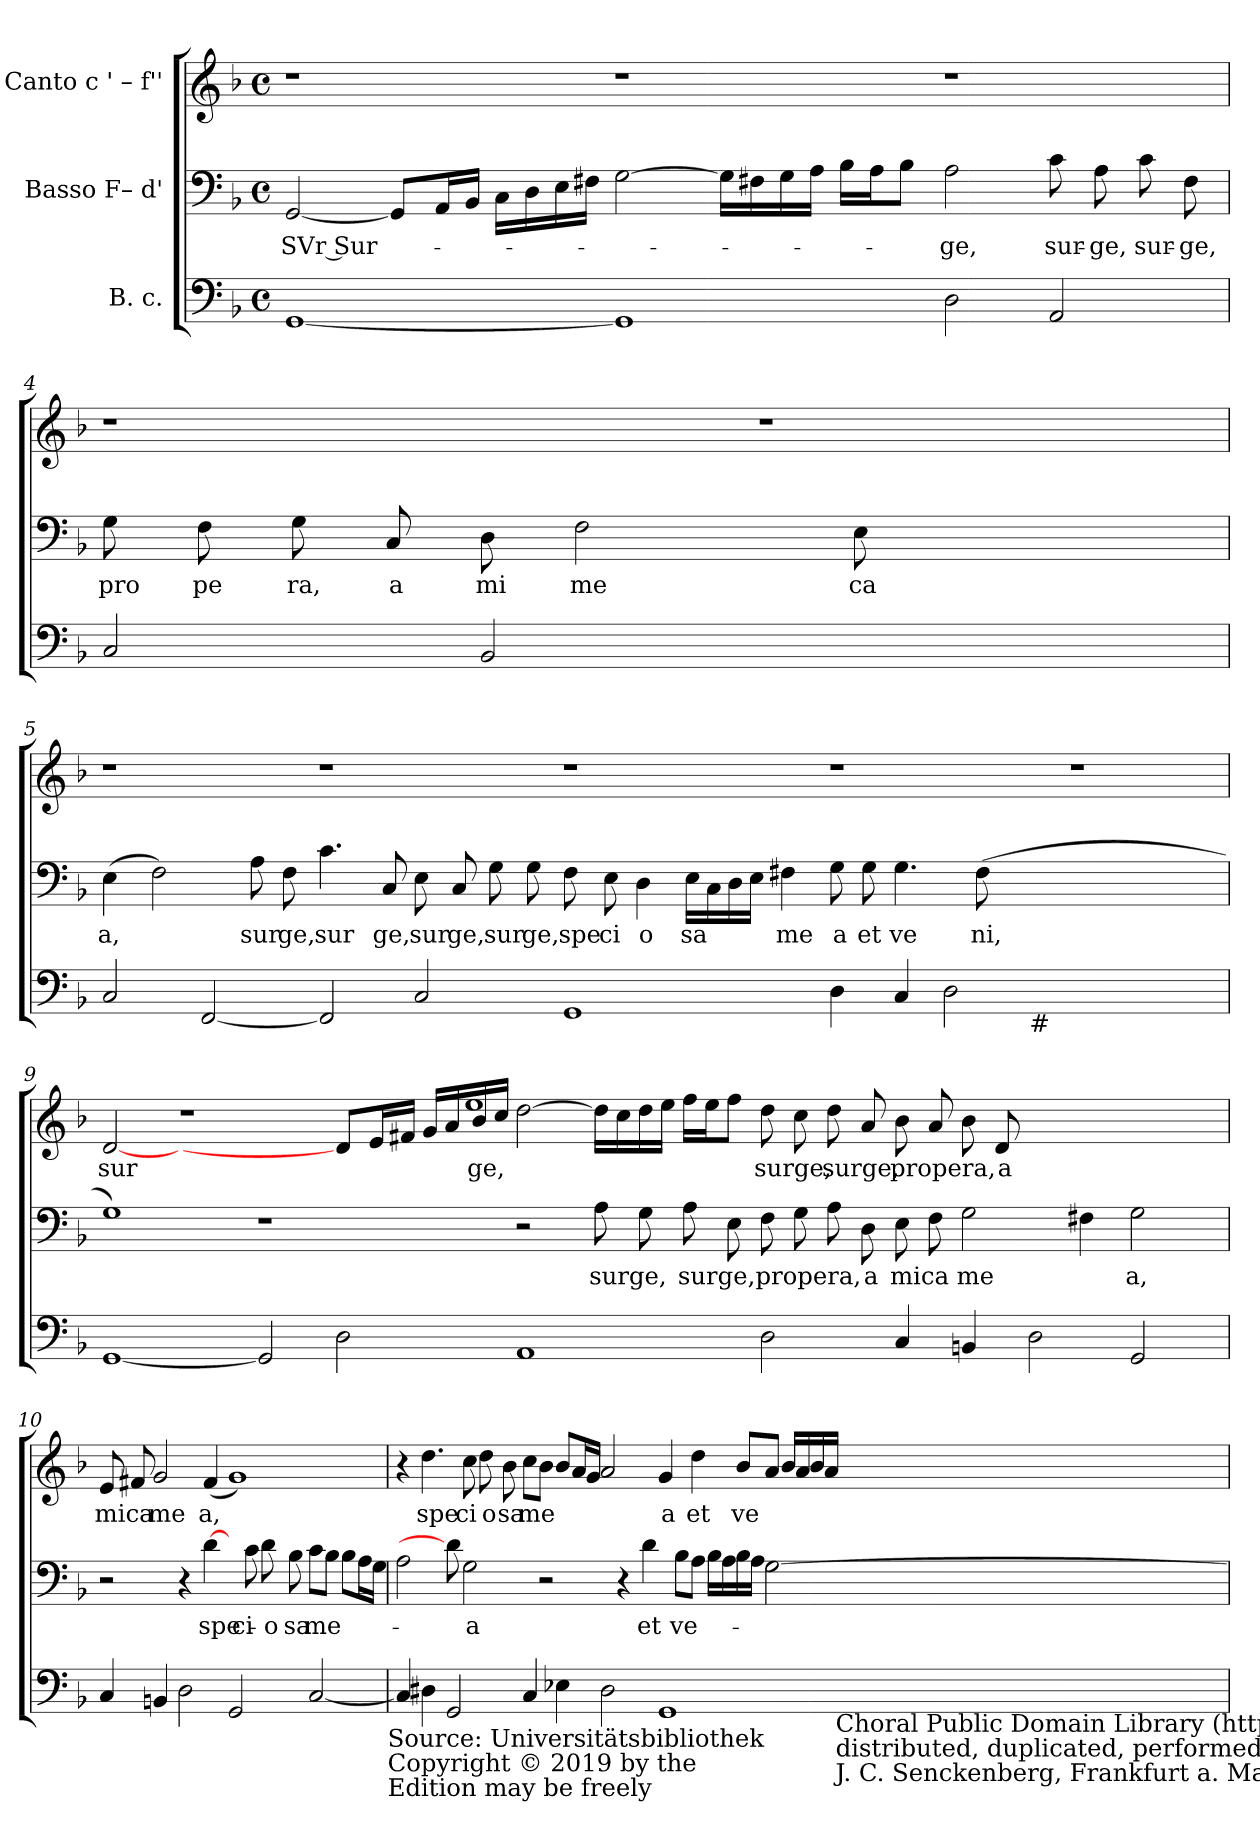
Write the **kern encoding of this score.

**kern	**kern	**text	**kern	**text
*part3	*part2	*part2	*part1	*part1
*staff3	*staff2	*staff2	*staff1	*staff1
*I"B. c.	*I"Basso  F– d'	*	*I"Canto  c ' – f''	*
!!LO:PB:g=z
*stria5	*stria5	*	*stria5	*
*clefF4	*clefF4	*	*clefG2	*
*k[b-]	*k[b-]	*	*k[b-]	*
*F:	*F:	*	*F:	*
*M4/4	*M4/4	*	*M4/4	*
*met(c)	*met(c)	*	*met(c)	*
=1	=1	=1	=1	=1
!	!	!LO:LY:b:rj	!	!
[<1GG	[<2GG/	-SVr Sur-	1r	.
.	8GG/L]	.	.	.
.	16AA/	.	.	.
.	16BB-/J	.	.	.
.	16C\L	.	.	.
.	16D\	.	.	.
.	16E\	.	.	.
.	16F#X\J	.	.	.
1GG]	[>2G\	.	1r	.
.	16G\L]	.	.	.
.	16F#X\	.	.	.
.	16G\	.	.	.
.	16A\J	.	.	.
.	16B-\L	.	.	.
.	16A\	.	.	.
.	8B-\J	.	.	.
!	!	!LO:LY:b:cj	!	!
2D\	2A\	-ge,	1r	.
!	!	!LO:LY:b:cj	!	!
2AA/	8c\	sur-	.	.
!	!	!LO:LY:b:cj	!	!
.	8A\	-ge,	.	.
!	!	!LO:LY:b:cj	!	!
.	8c\	sur-	.	.
!	!	!LO:LY:b:cj	!	!
.	8F#\	-ge,	.	.
!!LO:LB:g=z
=4	=4	=4	=4	=4
!	!	!LO:LY:b:cj	!	!
2C/	8G\	pro	1r	.
!	!	!LO:LY:b:cj	!	!
.	8F\	pe	.	.
!	!	!LO:LY:b:cj	!	!
.	8G\	ra,	.	.
!	!	!LO:LY:b:cj	!	!
.	8C/	a	.	.
!	!	!LO:LY:b:cj	!	!
2BB-/	8D\	mi	.	.
!	!	!LO:LY:b:cj	!	!
.	2F\	me	.	.
1ryy	.	.	1r	.
!	!	!LO:LY:b:cj	!	!
.	8E\	ca	.	.
.	2.ryy	.	.	.
=5	=5	=5	=5	=5
!	!	!LO:LY:b:cj	!	!
*^	*	*	*	*
2C/	1ryy	(>4E\	a,	1r	.
.	.	2F\)	.	.	.
[<2FF/	.	.	.	.	.
!	!	!	!LO:LY:b:cj	!	!
.	.	8A\	sur	.	.
!	!	!	!LO:LY:b:cj	!	!
.	.	8F\	ge,	.	.
!	!	!	!LO:LY:b:cj	!	!
2FF/]	1ryy	4.c\	sur	1r	.
!	!	!	!LO:LY:b:cj	!	!
.	.	8C/	ge,	.	.
!	!	!	!LO:LY:b:cj	!	!
2C/	.	8E\	sur	.	.
!	!	!	!LO:LY:b:cj	!	!
.	.	8C/	ge,	.	.
!	!	!	!LO:LY:b:cj	!	!
.	.	8G\	sur	.	.
!	!	!	!LO:LY:b:cj	!	!
.	.	8G\	ge,	.	.
!	!	!	!LO:LY:b:cj	!	!
1GG	1ryy	8F\	spe	1r	.
!	!	!	!LO:LY:b:cj	!	!
.	.	8E\	ci	.	.
!	!	!	!LO:LY:b:cj	!	!
.	.	4D\	o	.	.
!	!	!	!LO:LY:b:cj	!	!
.	.	16E\L	sa	.	.
.	.	16C\	.	.	.
.	.	16D\	.	.	.
.	.	16E\J	.	.	.
!	!	!	!LO:LY:b:cj	!	!
.	.	4F#X\	me	.	.
!	!	!	!LO:LY:b:cj	!	!
4D\	2ryy	8G\	a	1r	.
!	!	!	!LO:LY:b:cj	!	!
.	.	8G\	et	.	.
!	!	!	!LO:LY:b:cj	!	!
4C/	.	4.G\	ve	.	.
2D\	4ryy	.	.	.	.
!	!	!	!LO:LY:b	!	!
.	.	(<8F#\	ni,	.	.
.	16ryy	1ryy	.	.	.
!	!LO:TX:b:t=#	!	!	!	!
.	1ryy	.	.	.	.
1ryy	.	.	.	1r	.
.	.	4ryy	.	.	.
.	8.ryy	.	.	.	.
!!LO:LB:g=z
=9	=9	=9	=9	=9	=9
!	!	!	!	!	!LO:LY:b
*v	*v	*	*	*^	*
[<1GG	1G)	.	[<2d/	1...ryy	sur
.	.	.	1r	.	.
2GG/]	1r	.	.	.	.
2D\	.	.	8d/L]	.	.
.	.	.	16e/	.	.
.	.	.	16f#X/J	.	.
.	.	.	16g/L	.	.
.	.	.	16a/	.	.
!	!	!	!	!	!LO:LY:b:cj
.	.	.	16b-/	1ee	ge,
.	.	.	16cc/J	.	.
1AA	2r	.	[>2dd\	.	.
!	!	!LO:LY:b:cj	!	!	!
.	8A\	surge,	16dd\L]	.	.
.	.	.	16cc\	.	.
.	8G\	.	16dd\	.	.
.	.	.	16ee\J	.	.
!	!	!LO:LY:b:cj	!	!	!
.	8A\	surge,	16ff\L	.	.
.	.	.	16ee\	.	.
.	8E\	.	8ff\J	1ryy	.
!	!	!LO:LY:b	!	!	!LO:LY:b:cj
2D\	8F\	propera,	8dd\	.	surge,
.	8G\	.	8cc\	.	.
!	!	!	!	!	!LO:LY:b:cj
.	8A\	.	8dd\	.	surge,
!	!	!LO:LY:b:cj	!	!	!
.	8D\	a	8a/	.	.
!	!	!LO:LY:b:cj	!	!	!LO:LY:b
4C/	8E\	mica	8b-\	.	propera,
.	8F\	.	8a/	.	.
!	!	!LO:LY:b	!	!	!
4BBn/	2G\	me	8b-\	.	.
!	!	!	!	!	!LO:LY:b:cj
.	.	.	8d/	1ryy	a
2D\	.	.	1ryy	.	.
.	4F#X\	.	.	.	.
!	!	!LO:LY:b:cj	!	!	!
2GG/	2G\	a,	.	.	.
.	.	.	.	8ryy	.
!!LO:LB:g=z
=10	=10	=10	=10	=10	=10
!	!	!	!	!	!LO:LY:b:cj
*	*	*	*v	*v	*
4C/	2r	.	8e/	mi
!	!	!	!	!LO:LY:b:cj
.	.	.	8f#X/	ca
!	!	!	!	!LO:LY:b:cj
4BBn/	.	.	2g/	me
2D\	4r	.	.	.
!	!	!LO:LY:b:cj	!	!LO:LY:b:cj
.	[4d\	spe-	(<4f#/	a,
2GG/	8ryy	.	1g)	.
!	!	!LO:LY:b:cj	!	!
.	8c\	-ci-	.	.
!	!	!LO:LY:b:cj	!	!
.	8d\	-o-	.	.
!	!	!LO:LY:b:cj	!	!
.	8B-\	-sa	.	.
!	!	!LO:LY:b	!	!
[<2C/	8c\L	me-	.	.
.	8B-\J	.	.	.
.	8B-\L	.	.	.
.	16A\	.	.	.
.	16G\J	.	.	.
!LO:TX:b:t=Source&colon; Universitätsbibliothek	!	!	!	!
!LO:TX:b:t=Copyright © 2019 by the	!	!	!	!
!LO:TX:b:t=Edition may be freely	!	!	!	!
=11	=11	=11	=11	=11
4C/]	2A\	.	4r	.
!	!	!	!	!LO:LY:b:cj
4D#\	.	.	4.dd\	spe
2GG/	8d\]	.	.	.
!	!	!LO:LY:b:cj	!	!LO:LY:b:cj
.	2G\	-a	8cc\	ci
!	!	!	!	!LO:LY:b:cj
.	.	.	8dd\	o
!	!	!	!	!LO:LY:b:cj
.	.	.	8b-\	sa
!	!	!	!	!LO:LY:b
4C/	.	.	8cc\L	me
.	2r	.	8b-\J	.
4E-X\	.	.	8b-/L	.
.	.	.	16a/	.
.	.	.	16g/J	.
2D#\	.	.	2a/	.
.	4r	.	.	.
!	!	!LO:LY:b:cj	!	!
.	4d\	et	.	.
!	!	!	!	!LO:LY:b:cj
1GG	.	.	4g/	a
!	!	!LO:LY:b:cj	!	!
.	8B-\L	ve-	.	.
!	!	!	!	!LO:LY:b:cj
.	8A\J	.	4dd\	et
.	16B-\L	.	.	.
.	16A\	.	.	.
!	!	!	!	!LO:LY:b:cj
.	16B-\	.	8b-/L	ve
.	16A\J	.	.	.
.	[>2G\	.	8a/J	.
.	.	.	16b-/L	.
.	.	.	16a/	.
.	.	.	16b-/	.
.	.	.	16a/J	.
!LO:TX:b:t=Choral Public Domain Library (http&colon;//www.cpdl.org)	!	!	!	!
!LO:TX:b:t=distributed, duplicated, performed, or recorded.	!	!	!	!
!LO:TX:b:t=J. C. Senckenberg, Frankfurt a. Main, Mus W24 Nr.	!	!	!	!
8ryy	.	.	8ryy	.
=	=	=	=	=
*-	*-	*-	*-	*-
